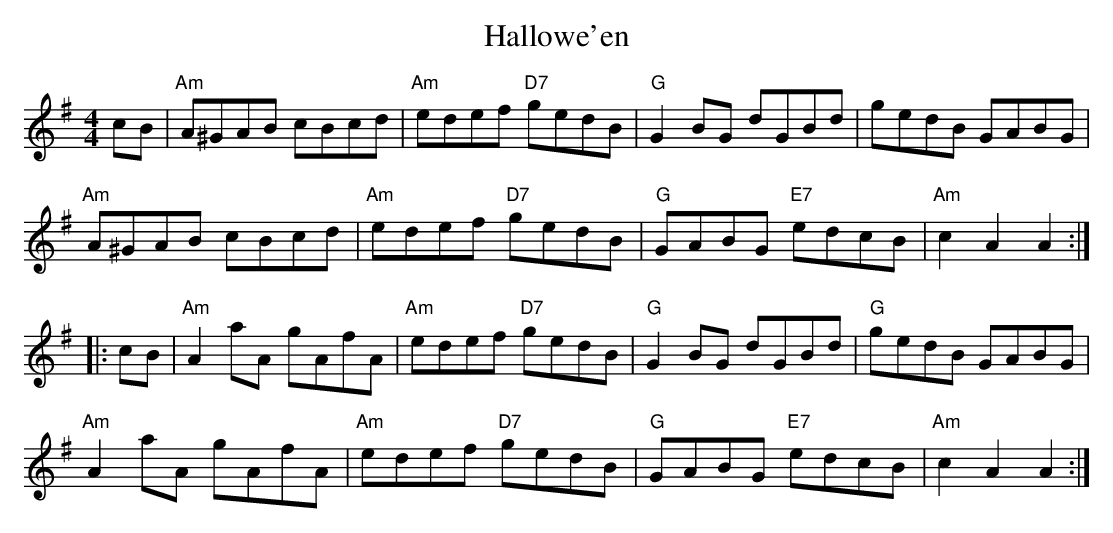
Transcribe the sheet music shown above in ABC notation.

X:1
T:Hallowe'en
M:4/4
L:1/4
K:G
c/2B/2|"Am"A/2^G/2A/2B/2 c/2B/2c/2d/2|"Am"e/2d/2e/2f/2 "D7"g/2e/2d/2B/2|\
"G"GB/2G/2 d/2G/2B/2d/2|g/2e/2d/2B/2 G/2A/2B/2G/2|
"Am"A/2^G/2A/2B/2 c/2B/2c/2d/2|"Am"e/2d/2e/2f/2 "D7"g/2e/2d/2B/2|\
"G"G/2A/2B/2G/2 "E7"e/2d/2c/2B/2|"Am"cA A:|
|:c/2B/2|"Am"Aa/2A/2 g/2A/2f/2A/2|"Am"e/2d/2e/2f/2 "D7"g/2e/2d/2B/2|\
"G"GB/2G/2 d/2G/2B/2d/2|"G"g/2e/2d/2B/2 G/2A/2B/2G/2|
"Am"Aa/2A/2 g/2A/2f/2A/2|"Am"e/2d/2e/2f/2 "D7"g/2e/2d/2B/2|\
"G"G/2A/2B/2G/2 "E7"e/2d/2c/2B/2|"Am"cA A:|
